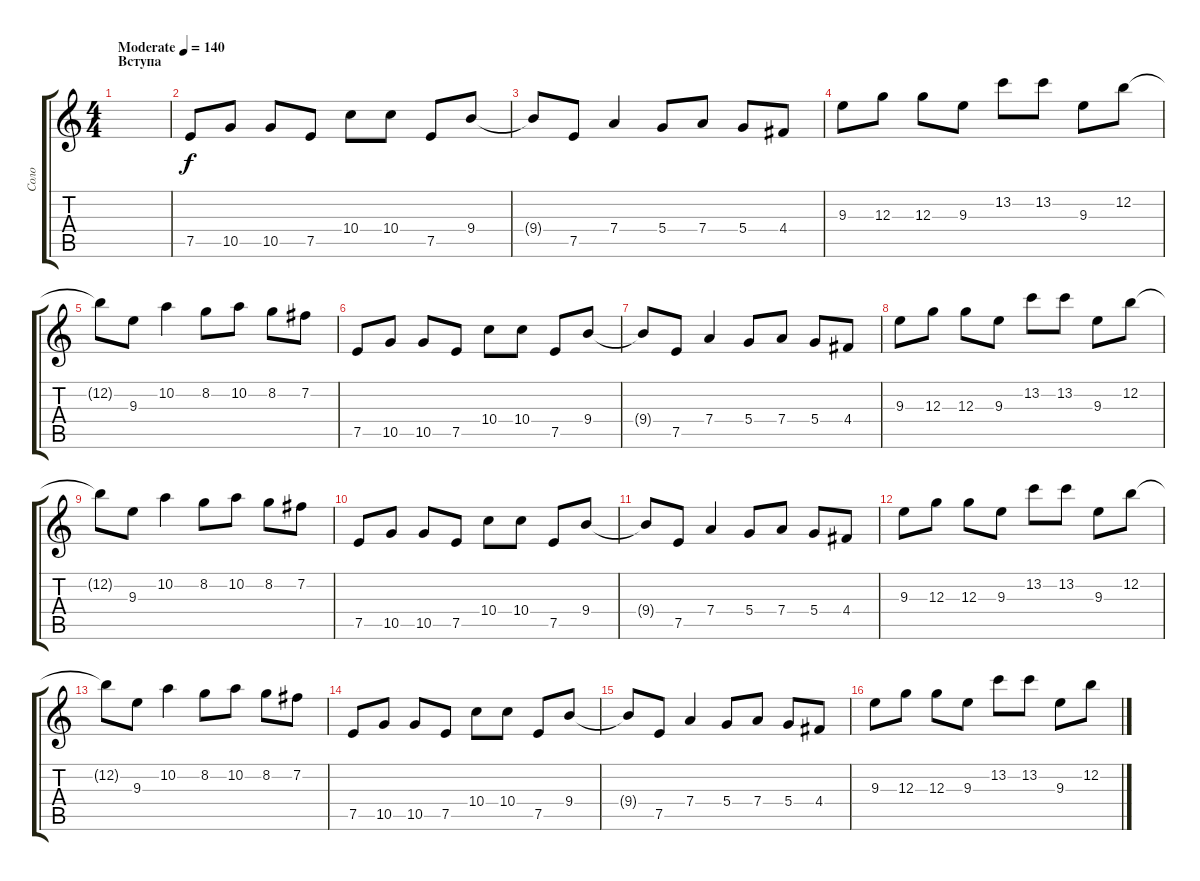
\track ("Соло" "Соло") {instrument distortionguitar}
\staff {score tabs}
\tuning (E4 B3 G3 D3 A2 D2) {hide}
\ts (4 4)
\section ("" "Вступа")
\tempo (140 "Moderate")
\clef g2
\ks c
|
7.5.8 10.5.8 10.5.8 7.5.8 10.4.8 10.4.8 7.5.8 9.4.8 |
9.4{t}.8 7.5.8 7.4.4 5.4.8 7.4.8 5.4.8 4.4.8 |
9.3.8 12.3.8 12.3.8 9.3.8 13.2.8 13.2.8 9.3.8 12.2.8 |
12.2{t}.8 9.3.8 10.2.4 8.2.8 10.2.8 8.2.8 7.2.8 |
7.5.8 10.5.8 10.5.8 7.5.8 10.4.8 10.4.8 7.5.8 9.4.8 |
9.4{t}.8 7.5.8 7.4.4 5.4.8 7.4.8 5.4.8 4.4.8 |
9.3.8 12.3.8 12.3.8 9.3.8 13.2.8 13.2.8 9.3.8 12.2.8 |
12.2{t}.8 9.3.8 10.2.4 8.2.8 10.2.8 8.2.8 7.2.8 |
7.5.8 10.5.8 10.5.8 7.5.8 10.4.8 10.4.8 7.5.8 9.4.8 |
9.4{t}.8 7.5.8 7.4.4 5.4.8 7.4.8 5.4.8 4.4.8 |
9.3.8 12.3.8 12.3.8 9.3.8 13.2.8 13.2.8 9.3.8 12.2.8 |
12.2{t}.8 9.3.8 10.2.4 8.2.8 10.2.8 8.2.8 7.2.8 |
7.5.8 10.5.8 10.5.8 7.5.8 10.4.8 10.4.8 7.5.8 9.4.8 |
9.4{t}.8 7.5.8 7.4.4 5.4.8 7.4.8 5.4.8 4.4.8 |
9.3.8 12.3.8 12.3.8 9.3.8 13.2.8 13.2.8 9.3.8 12.2.8
